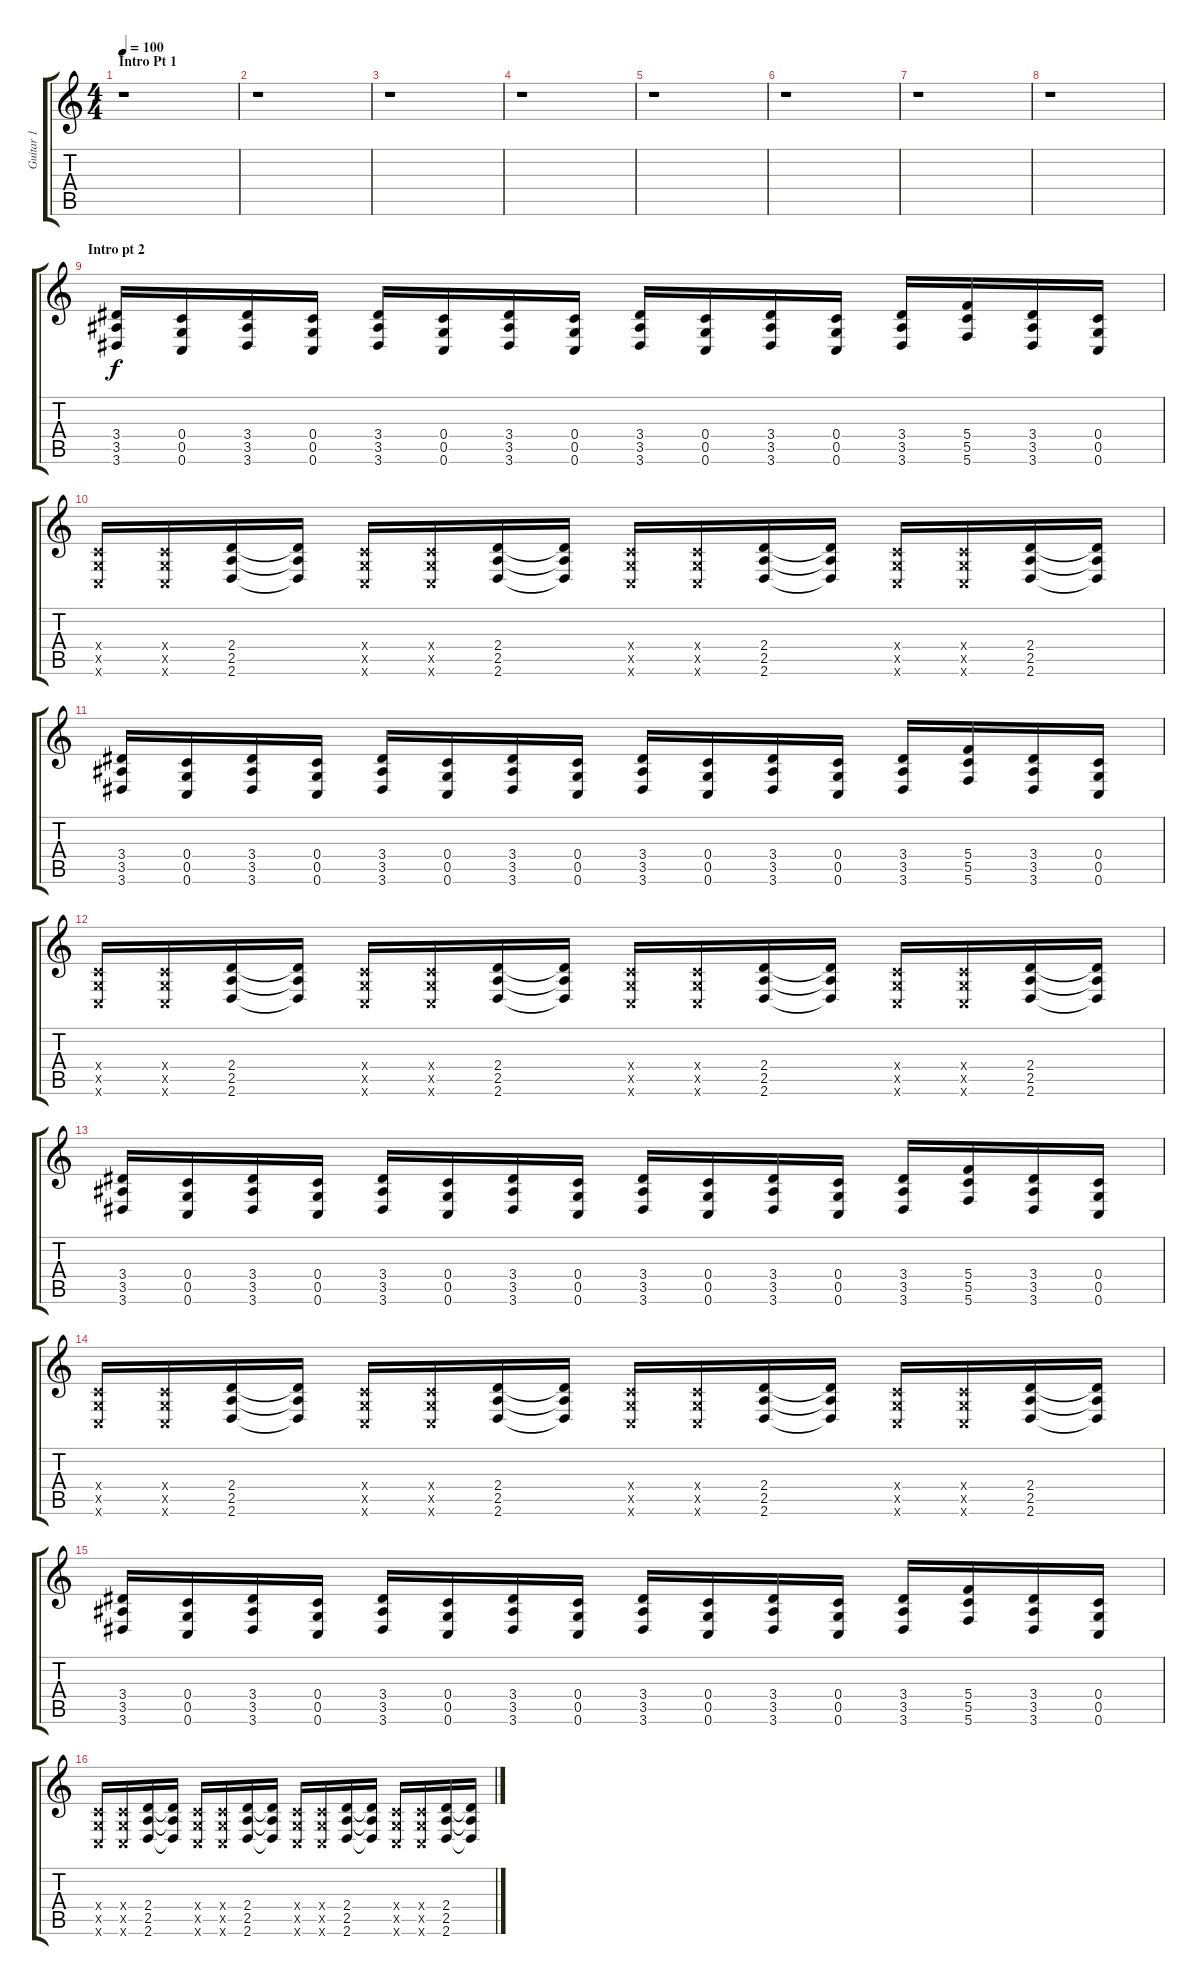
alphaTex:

\track ("Guitar 1" "Guitar 1") {instrument overdrivenguitar}
\staff {score tabs}
\tuning (D4 A3 F3 C3 G2 C2) {hide}
\ts (4 4)
\section ("" "Intro Pt 1")
\tempo 100
\clef g2
\ks c
r.1{dy f instrument overdrivenguitar} |
r.1 |
r.1 |
r.1 |
r.1 |
r.1 |
r.1 |
r.1 |
\section ("" "Intro pt 2")
(3.4 3.5 3.6).16 (0.4 0.5 0.6).16 (3.4 3.5 3.6).16 (0.4 0.5 0.6).16 (3.4 3.5 3.6).16 (0.4 0.5 0.6).16 (3.4 3.5 3.6).16 (0.4 0.5 0.6).16 (3.4 3.5 3.6).16 (0.4 0.5 0.6).16 (3.4 3.5 3.6).16 (0.4 0.5 0.6).16 (3.4 3.5 3.6).16 (5.4 5.5 5.6).16 (3.4 3.5 3.6).16 (0.4 0.5 0.6).16 |
(0.4{x} 0.5{x} 0.6{x}).16 (0.4{x} 0.5{x} 0.6{x}).16 (2.4 2.5 2.6).16 (2.4{t} 2.5{t} 2.6{t}).16 (0.4{x} 0.5{x} 0.6{x}).16 (0.4{x} 0.5{x} 0.6{x}).16 (2.4 2.5 2.6).16 (2.4{t} 2.5{t} 2.6{t}).16 (0.4{x} 0.5{x} 0.6{x}).16 (0.4{x} 0.5{x} 0.6{x}).16 (2.4 2.5 2.6).16 (2.4{t} 2.5{t} 2.6{t}).16 (0.4{x} 0.5{x} 0.6{x}).16 (0.4{x} 0.5{x} 0.6{x}).16 (2.4 2.5 2.6).16 (2.4{t} 2.5{t} 2.6{t}).16 |
(3.4 3.5 3.6).16 (0.4 0.5 0.6).16 (3.4 3.5 3.6).16 (0.4 0.5 0.6).16 (3.4 3.5 3.6).16 (0.4 0.5 0.6).16 (3.4 3.5 3.6).16 (0.4 0.5 0.6).16 (3.4 3.5 3.6).16 (0.4 0.5 0.6).16 (3.4 3.5 3.6).16 (0.4 0.5 0.6).16 (3.4 3.5 3.6).16 (5.4 5.5 5.6).16 (3.4 3.5 3.6).16 (0.4 0.5 0.6).16 |
(0.4{x} 0.5{x} 0.6{x}).16 (0.4{x} 0.5{x} 0.6{x}).16 (2.4 2.5 2.6).16 (2.4{t} 2.5{t} 2.6{t}).16 (0.4{x} 0.5{x} 0.6{x}).16 (0.4{x} 0.5{x} 0.6{x}).16 (2.4 2.5 2.6).16 (2.4{t} 2.5{t} 2.6{t}).16 (0.4{x} 0.5{x} 0.6{x}).16 (0.4{x} 0.5{x} 0.6{x}).16 (2.4 2.5 2.6).16 (2.4{t} 2.5{t} 2.6{t}).16 (0.4{x} 0.5{x} 0.6{x}).16 (0.4{x} 0.5{x} 0.6{x}).16 (2.4 2.5 2.6).16 (2.4{t} 2.5{t} 2.6{t}).16 |
(3.4 3.5 3.6).16 (0.4 0.5 0.6).16 (3.4 3.5 3.6).16 (0.4 0.5 0.6).16 (3.4 3.5 3.6).16 (0.4 0.5 0.6).16 (3.4 3.5 3.6).16 (0.4 0.5 0.6).16 (3.4 3.5 3.6).16 (0.4 0.5 0.6).16 (3.4 3.5 3.6).16 (0.4 0.5 0.6).16 (3.4 3.5 3.6).16 (5.4 5.5 5.6).16 (3.4 3.5 3.6).16 (0.4 0.5 0.6).16 |
(0.4{x} 0.5{x} 0.6{x}).16 (0.4{x} 0.5{x} 0.6{x}).16 (2.4 2.5 2.6).16 (2.4{t} 2.5{t} 2.6{t}).16 (0.4{x} 0.5{x} 0.6{x}).16 (0.4{x} 0.5{x} 0.6{x}).16 (2.4 2.5 2.6).16 (2.4{t} 2.5{t} 2.6{t}).16 (0.4{x} 0.5{x} 0.6{x}).16 (0.4{x} 0.5{x} 0.6{x}).16 (2.4 2.5 2.6).16 (2.4{t} 2.5{t} 2.6{t}).16 (0.4{x} 0.5{x} 0.6{x}).16 (0.4{x} 0.5{x} 0.6{x}).16 (2.4 2.5 2.6).16 (2.4{t} 2.5{t} 2.6{t}).16 |
(3.4 3.5 3.6).16 (0.4 0.5 0.6).16 (3.4 3.5 3.6).16 (0.4 0.5 0.6).16 (3.4 3.5 3.6).16 (0.4 0.5 0.6).16 (3.4 3.5 3.6).16 (0.4 0.5 0.6).16 (3.4 3.5 3.6).16 (0.4 0.5 0.6).16 (3.4 3.5 3.6).16 (0.4 0.5 0.6).16 (3.4 3.5 3.6).16 (5.4 5.5 5.6).16 (3.4 3.5 3.6).16 (0.4 0.5 0.6).16 |
(0.4{x} 0.5{x} 0.6{x}).16 (0.4{x} 0.5{x} 0.6{x}).16 (2.4 2.5 2.6).16 (2.4{t} 2.5{t} 2.6{t}).16 (0.4{x} 0.5{x} 0.6{x}).16 (0.4{x} 0.5{x} 0.6{x}).16 (2.4 2.5 2.6).16 (2.4{t} 2.5{t} 2.6{t}).16 (0.4{x} 0.5{x} 0.6{x}).16 (0.4{x} 0.5{x} 0.6{x}).16 (2.4 2.5 2.6).16 (2.4{t} 2.5{t} 2.6{t}).16 (0.4{x} 0.5{x} 0.6{x}).16 (0.4{x} 0.5{x} 0.6{x}).16 (2.4 2.5 2.6).16 (2.4{t} 2.5{t} 2.6{t}).16
